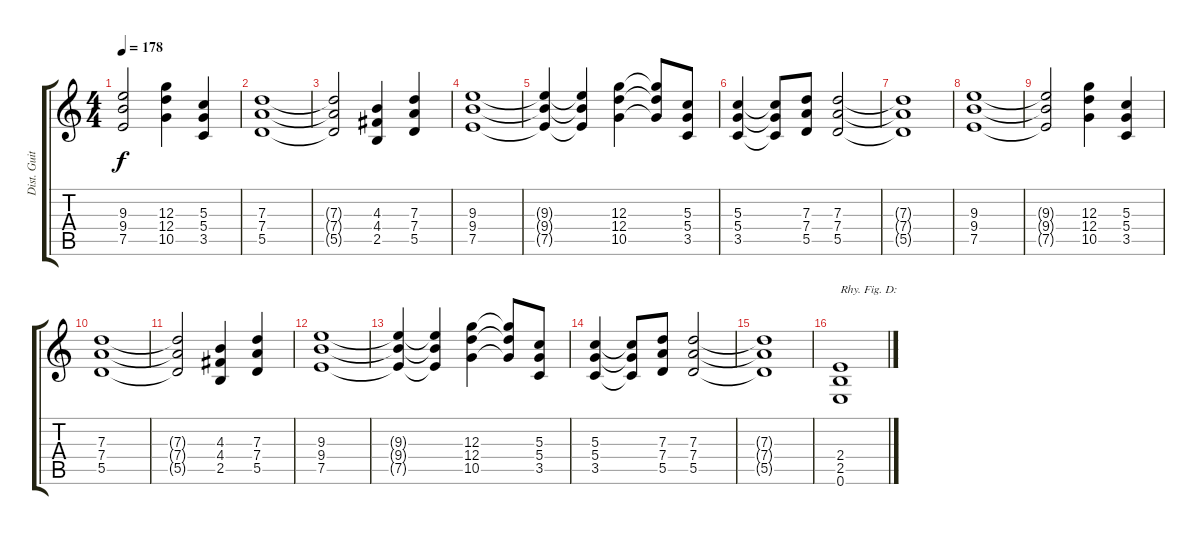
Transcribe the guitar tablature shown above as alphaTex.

\track ("Dist. Guitar 2" "Dist. Guit") {mute instrument distortionguitar}
\staff {score tabs}
\tuning (E4 B3 G3 D3 A2 E2) {hide}
\ts (4 4)
\tempo 178
\clef g2
\ks c
(9.3{t} 9.4{t} 7.5{t}).2{dy f} (12.3 12.4 10.5).4 (5.3 5.4 3.5).4 |
(7.3 7.4 5.5).1 |
(7.3{t} 7.4{t} 5.5{t}).2 (4.3 4.4 2.5).4 (7.3 7.4 5.5).4 |
(9.3 9.4 7.5).1 |
(9.3{t} 9.4{t} 7.5{t}).4 (9.3{t} 9.4{t} 7.5{t}).4 (12.3 12.4 10.5).4 (12.3{t} 12.4{t} 10.5{t}).8 (5.3 5.4 3.5).8 |
(5.3 5.4 3.5).4 (5.3{t} 5.4{t} 3.5{t}).8 (7.3 7.4 5.5).8 (7.3 7.4 5.5).2 |
(7.3{t} 7.4{t} 5.5{t}).1 |
(9.3 9.4 7.5).1 |
(9.3{t} 9.4{t} 7.5{t}).2 (12.3 12.4 10.5).4 (5.3 5.4 3.5).4 |
(7.3 7.4 5.5).1 |
(7.3{t} 7.4{t} 5.5{t}).2 (4.3 4.4 2.5).4 (7.3 7.4 5.5).4 |
(9.3 9.4 7.5).1 |
(9.3{t} 9.4{t} 7.5{t}).4 (9.3{t} 9.4{t} 7.5{t}).4 (12.3 12.4 10.5).4 (12.3{t} 12.4{t} 10.5{t}).8 (5.3 5.4 3.5).8 |
(5.3 5.4 3.5).4 (5.3{t} 5.4{t} 3.5{t}).8 (7.3 7.4 5.5).8 (7.3 7.4 5.5).2 |
(7.3{t} 7.4{t} 5.5{t}).1 |
(2.4 2.5 0.6).1{txt "Rhy. Fig. D:" volume 10 instrument distortionguitar}
